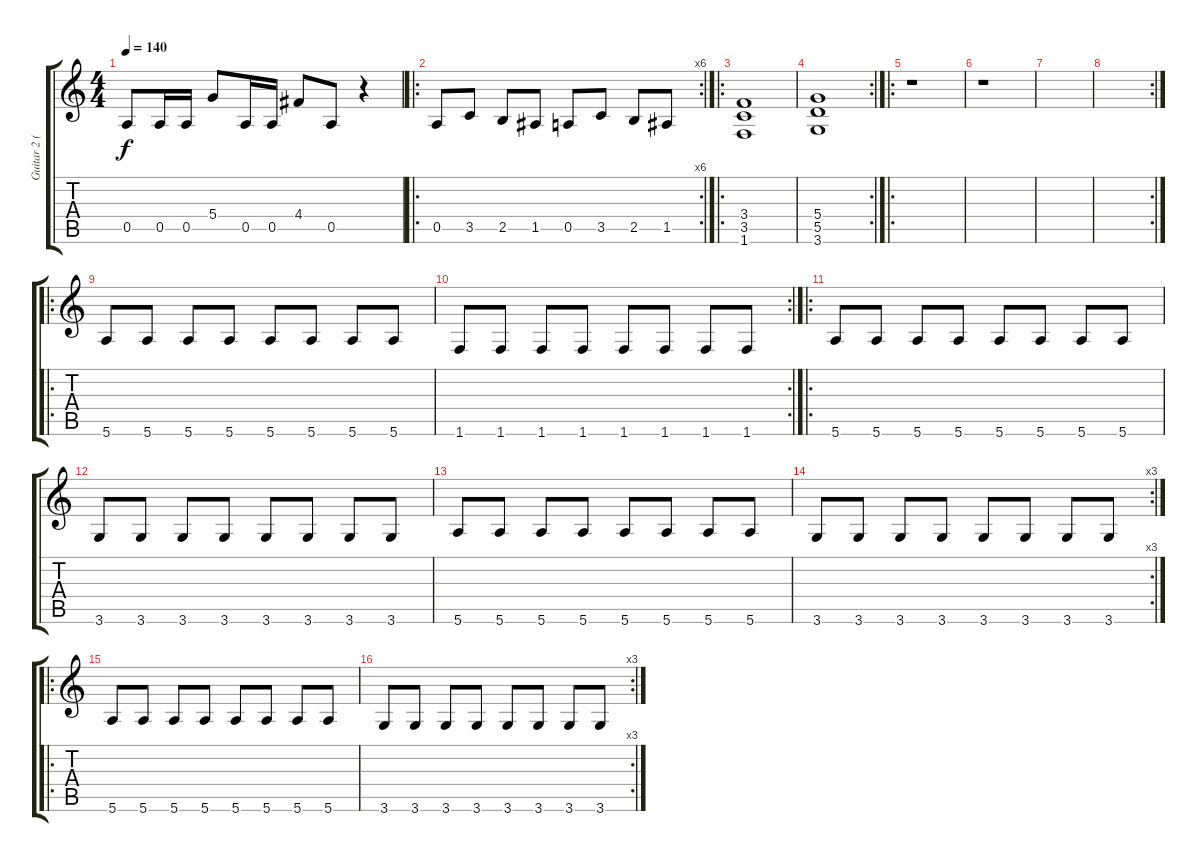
\track ("Guitar 2 (Shatl)" "Guitar 2 (") {instrument overdrivenguitar}
\staff {score tabs}
\tuning (E4 B3 G3 D3 A2 E2) {hide}
\ts (4 4)
\tempo 140
\clef g2
\ks c
0.5.8{dy f} 0.5.16 0.5.16 5.4.8 0.5.16 0.5.16 4.4.8 0.5.8 r.4 |
\ro
\rc 6
0.5.8 3.5.8 2.5.8 1.5.8 0.5.8 3.5.8 2.5.8 1.5.8 |
\ro
(3.4 3.5 1.6).1 |
\rc 2
(5.4 5.5 3.6).1 |
\ro
r.1 |
r.1 |
|
\rc 2
|
\ro
5.6.8{instrument electricguitarmuted} 5.6.8 5.6.8 5.6.8 5.6.8 5.6.8 5.6.8 5.6.8 |
\rc 2
1.6.8 1.6.8 1.6.8 1.6.8 1.6.8 1.6.8 1.6.8 1.6.8 |
\ro
5.6.8 5.6.8 5.6.8 5.6.8 5.6.8 5.6.8 5.6.8 5.6.8 |
3.6.8 3.6.8 3.6.8 3.6.8 3.6.8 3.6.8 3.6.8 3.6.8 |
5.6.8 5.6.8 5.6.8 5.6.8 5.6.8 5.6.8 5.6.8 5.6.8 |
\rc 3
3.6.8 3.6.8 3.6.8 3.6.8 3.6.8 3.6.8 3.6.8 3.6.8 |
\ro
5.6.8 5.6.8 5.6.8 5.6.8 5.6.8 5.6.8 5.6.8 5.6.8 |
\rc 3
3.6.8 3.6.8 3.6.8 3.6.8 3.6.8 3.6.8 3.6.8 3.6.8
